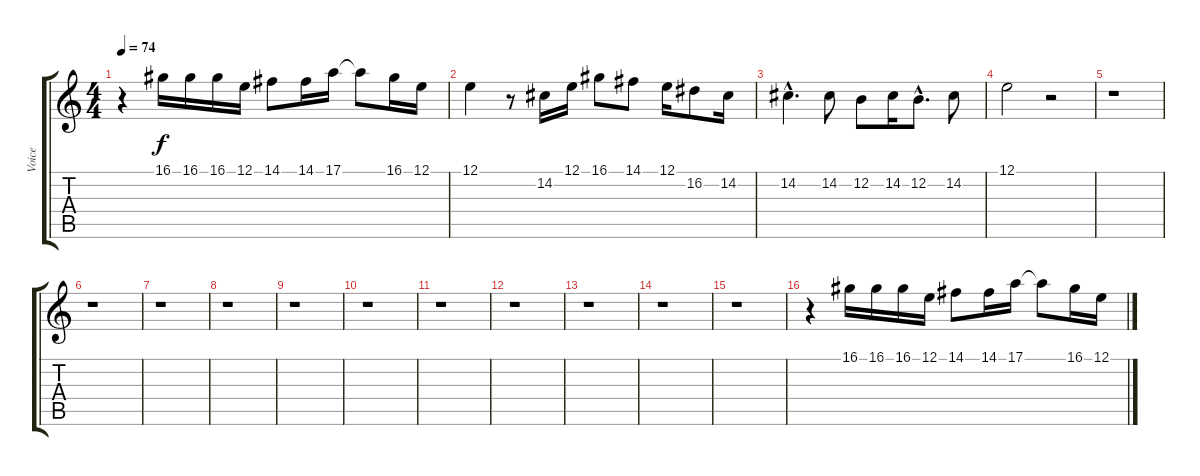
\track ("Voice" "Voice") {instrument panflute}
\staff {score tabs}
\tuning (E4 B3 G3 D3 A2 E2) {hide}
\ts (4 4)
\tempo 74
\clef g2
\ks c
r.4{dy f} 16.1.16 16.1.16 16.1.16 12.1.16 14.1.8 14.1.16 17.1.16 17.1{t}.8 16.1.16 12.1.16 |
12.1.4 r.8 14.2.16 12.1.16 16.1.8 14.1.8 12.1.16 16.2.8 14.2.16 |
14.2{hac}.4{d} 14.2.8 12.2.8 14.2.16 12.2{hac}.8{d} 14.2.8 |
12.1.2 r.2 |
r.1 |
r.1 |
r.1 |
r.1 |
r.1 |
r.1 |
r.1 |
r.1 |
r.1 |
r.1 |
r.1 |
r.4 16.1.16 16.1.16 16.1.16 12.1.16 14.1.8 14.1.16 17.1.16 17.1{t}.8 16.1.16 12.1.16
